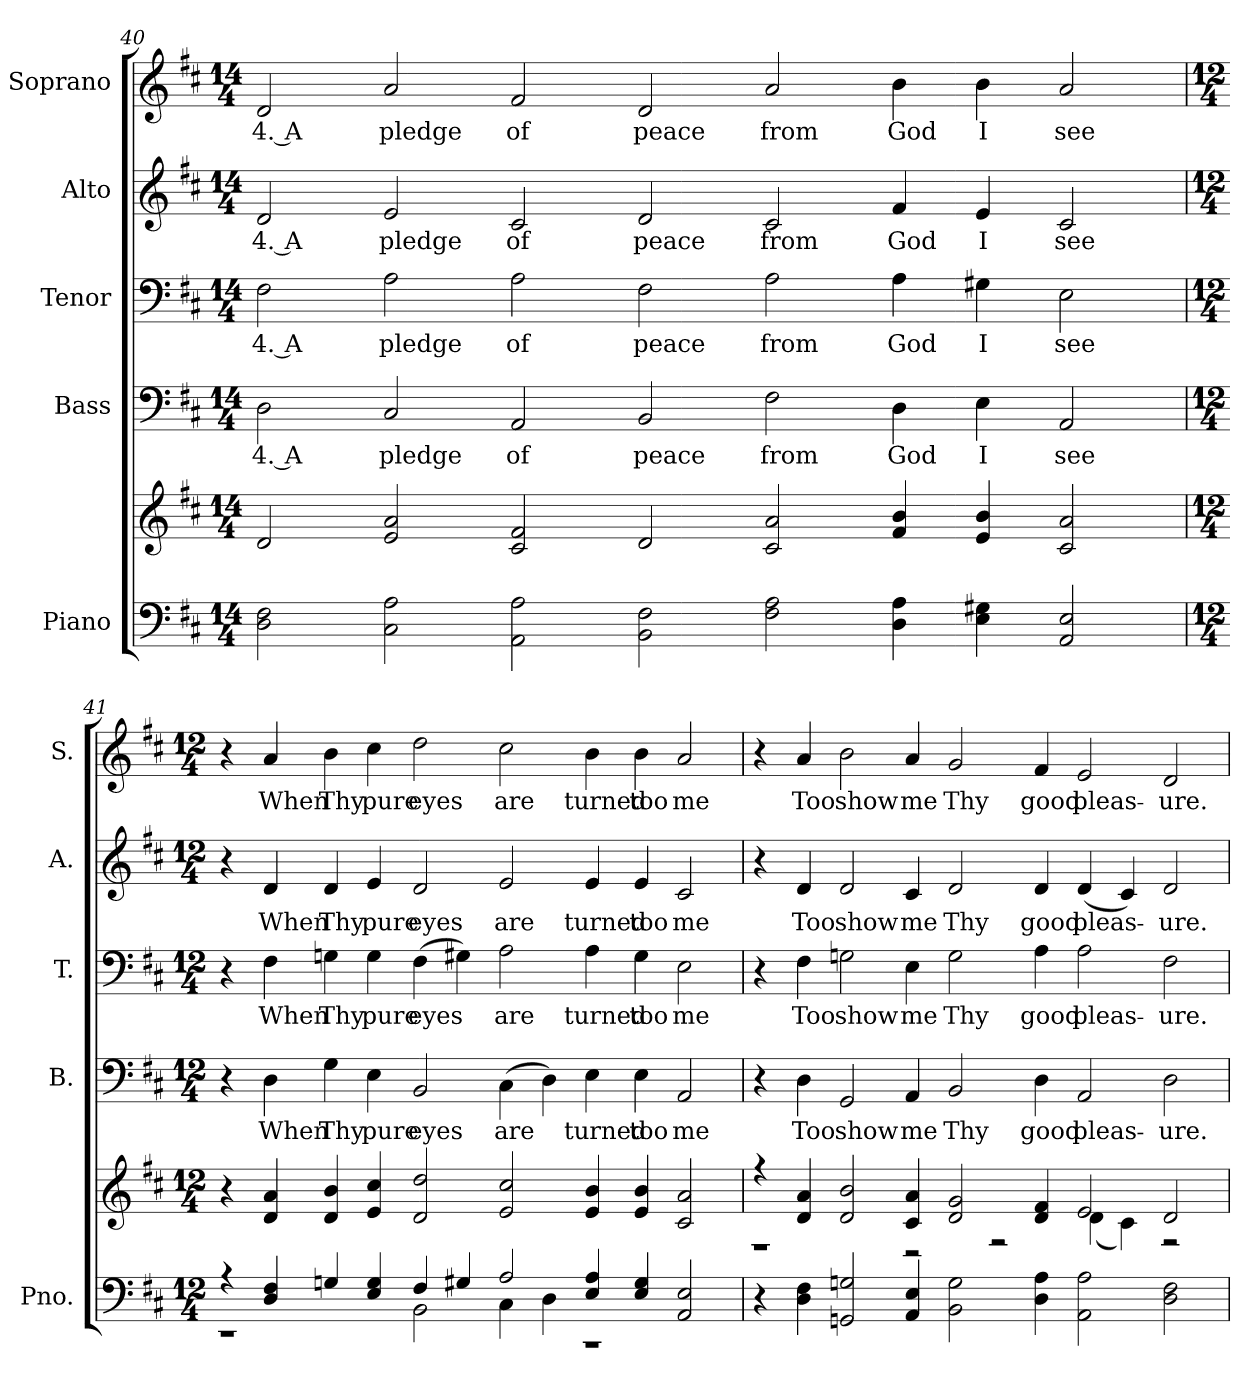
**kern	**kern	**kern	**text	**kern	**text	**kern	**text	**kern	**text
*part5	*part5	*part4	*part4	*part3	*part3	*part2	*part2	*part1	*part1
*staff6	*staff5	*staff4	*staff4	*staff3	*staff3	*staff2	*staff2	*staff1	*staff1
*I"Piano	*	*I"Bass	*	*I"Tenor	*	*I"Alto	*	*I"Soprano	*
*I'Pno.	*	*I'B.	*	*I'T.	*	*I'A.	*	*I'S.	*
!!LO:PB:g=z
*clefF4	*clefG2	*clefF4	*	*clefF4	*	*clefG2	*	*clefG2	*
*k[f#c#]	*k[f#c#]	*k[f#c#]	*	*k[f#c#]	*	*k[f#c#]	*	*k[f#c#]	*
*D:	*D:	*D:	*	*D:	*	*D:	*	*D:	*
*M14/4	*M14/4	*M14/4	*	*M14/4	*	*M14/4	*	*M14/4	*
=40	=40	=40	=40	=40	=40	=40	=40	=40	=40
!	!	!	!LO:LY:b:color=#000000	!	!	!	!	!	!
!	!	!	!	!	!LO:LY:b:color=#000000	!	!	!	!
!	!	!	!	!	!	!	!LO:LY:b:color=#000000	!	!
!	!	!	!	!	!	!	!	!	!LO:LY:b:color=#000000
2Di\ 2F#i	2di/	2Di\	4. A	2F#i\	4. A	2di/	4. A	2di/	4. A
!	!	!	!LO:LY:b:color=#000000	!	!	!	!	!	!
!	!	!	!	!	!LO:LY:b:color=#000000	!	!	!	!
!	!	!	!	!	!	!	!LO:LY:b:color=#000000	!	!
!	!	!	!	!	!	!	!	!	!LO:LY:b:color=#000000
2C#i\ 2Ai	2ei/ 2ai	2C#i/	pledge	2Ai\	pledge	2ei/	pledge	2ai/	pledge
!	!	!	!LO:LY:b:color=#000000	!	!	!	!	!	!
!	!	!	!	!	!LO:LY:b:color=#000000	!	!	!	!
!	!	!	!	!	!	!	!LO:LY:b:color=#000000	!	!
!	!	!	!	!	!	!	!	!	!LO:LY:b:color=#000000
2AAi\ 2Ai	2c#i/ 2f#i	2AAi/	of	2Ai\	of	2c#i/	of	2f#i/	of
!	!	!	!LO:LY:b:color=#000000	!	!	!	!	!	!
!	!	!	!	!	!LO:LY:b:color=#000000	!	!	!	!
!	!	!	!	!	!	!	!LO:LY:b:color=#000000	!	!
!	!	!	!	!	!	!	!	!	!LO:LY:b:color=#000000
2BBi\ 2F#i	2di/	2BBi/	peace	2F#i\	peace	2di/	peace	2di/	peace
!	!	!	!LO:LY:b:color=#000000	!	!	!	!	!	!
!	!	!	!	!	!LO:LY:b:color=#000000	!	!	!	!
!	!	!	!	!	!	!	!LO:LY:b:color=#000000	!	!
!	!	!	!	!	!	!	!	!	!LO:LY:b:color=#000000
2F#i\ 2Ai	2c#i/ 2ai	2F#i\	from	2Ai\	from	2c#i/	from	2ai/	from
!	!	!	!LO:LY:b:color=#000000	!	!	!	!	!	!
!	!	!	!	!	!LO:LY:b:color=#000000	!	!	!	!
!	!	!	!	!	!	!	!LO:LY:b:color=#000000	!	!
!	!	!	!	!	!	!	!	!	!LO:LY:b:color=#000000
4Di\ 4Ai	4f#i/ 4bi	4Di\	God	4Ai\	God	4f#i/	God	4bi\	God
!	!	!	!LO:LY:b:color=#000000	!	!	!	!	!	!
!	!	!	!	!	!LO:LY:b:color=#000000	!	!	!	!
!	!	!	!	!	!	!	!LO:LY:b:color=#000000	!	!
!	!	!	!	!	!	!	!	!	!LO:LY:b:color=#000000
4Ei\ 4G#Xi	4ei/ 4bi	4Ei\	I	4G#Xi\	I	4ei/	I	4bi\	I
!	!	!	!LO:LY:b:color=#000000	!	!	!	!	!	!
!	!	!	!	!	!LO:LY:b:color=#000000	!	!	!	!
!	!	!	!	!	!	!	!LO:LY:b:color=#000000	!	!
!	!	!	!	!	!	!	!	!	!LO:LY:b:color=#000000
2AAi/ 2Ei	2c#i/ 2ai	2AAi/	see	2Ei\	see	2c#i/	see	2ai/	see
=41	=41	=41	=41	=41	=41	=41	=41	=41	=41
*M12/4	*M12/4	*M12/4	*	*M12/4	*	*M12/4	*	*M12/4	*
*^	*	*	*	*	*	*	*	*	*
4r	1r	4r	4r	.	4r	.	4r	.	4r	.
!	!	!	!	!LO:LY:b:color=#000000	!	!	!	!	!	!
!	!	!	!	!	!	!LO:LY:b:color=#000000	!	!	!	!
!	!	!	!	!	!	!	!	!LO:LY:b:color=#000000	!	!
!	!	!	!	!	!	!	!	!	!	!LO:LY:b:color=#000000
4Di/ 4F#i	.	4di/ 4ai	4Di\	When	4F#i\	When	4di/	When	4ai/	When
!	!	!	!	!LO:LY:b:color=#000000	!	!	!	!	!	!
!	!	!	!	!	!	!LO:LY:b:color=#000000	!	!	!	!
!	!	!	!	!	!	!	!	!LO:LY:b:color=#000000	!	!
!	!	!	!	!	!	!	!	!	!	!LO:LY:b:color=#000000
4Gni/	.	4di/ 4bi	4Gi\	Thy	4Gni\	Thy	4di/	Thy	4bi\	Thy
!	!	!	!	!LO:LY:b:color=#000000	!	!	!	!	!	!
!	!	!	!	!	!	!LO:LY:b:color=#000000	!	!	!	!
!	!	!	!	!	!	!	!	!LO:LY:b:color=#000000	!	!
!	!	!	!	!	!	!	!	!	!	!LO:LY:b:color=#000000
4Ei/ 4Gi	.	4ei/ 4cc#i	4Ei\	pure	4Gi\	pure	4ei/	pure	4cc#i\	pure
!	!	!	!	!LO:LY:b:color=#000000	!	!	!	!	!	!
!	!	!	!	!	!	!LO:LY:b:color=#000000	!	!	!	!
!	!	!	!	!	!	!	!	!LO:LY:b:color=#000000	!	!
!	!	!	!	!	!	!	!	!	!	!LO:LY:b:color=#000000
4F#i/	2BBi\	2di/ 2ddi	2BBi/	eyes	(4F#i\	eyes	2di/	eyes	2ddi\	eyes
4G#Xi/	.	.	.	.	4G#Xi\)	.	.	.	.	.
!	!	!	!	!LO:LY:b:color=#000000	!	!	!	!	!	!
!	!	!	!	!	!	!LO:LY:b:color=#000000	!	!	!	!
!	!	!	!	!	!	!	!	!LO:LY:b:color=#000000	!	!
!	!	!	!	!	!	!	!	!	!	!LO:LY:b:color=#000000
2Ai/	4C#i\	2ei/ 2cc#i	(4C#i\	are	2Ai\	are	2ei/	are	2cc#i\	are
.	4Di\	.	4Di\)	.	.	.	.	.	.	.
!	!	!	!	!LO:LY:b:color=#000000	!	!	!	!	!	!
!	!	!	!	!	!	!LO:LY:b:color=#000000	!	!	!	!
!	!	!	!	!	!	!	!	!LO:LY:b:color=#000000	!	!
!	!	!	!	!	!	!	!	!	!	!LO:LY:b:color=#000000
4Ei/ 4Ai	1r	4ei/ 4bi	4Ei\	turned	4Ai\	turned	4ei/	turned	4bi\	turned
!	!	!	!	!LO:LY:b:color=#000000	!	!	!	!	!	!
!	!	!	!	!	!	!LO:LY:b:color=#000000	!	!	!	!
!	!	!	!	!	!	!	!	!LO:LY:b:color=#000000	!	!
!	!	!	!	!	!	!	!	!	!	!LO:LY:b:color=#000000
4Ei/ 4G#i	.	4ei/ 4bi	4Ei\	too	4G#i\	too	4ei/	too	4bi\	too
!	!	!	!	!LO:LY:b:color=#000000	!	!	!	!	!	!
!	!	!	!	!	!	!LO:LY:b:color=#000000	!	!	!	!
!	!	!	!	!	!	!	!	!LO:LY:b:color=#000000	!	!
!	!	!	!	!	!	!	!	!	!	!LO:LY:b:color=#000000
2AAi/ 2Ei	.	2c#i/ 2ai	2AAi/	me	2Ei\	me	2c#i/	me	2ai/	me
*v	*v	*	*	*	*	*	*	*	*	*
!!LO:PB:g=z
=42	=42	=42	=42	=42	=42	=42	=42	=42	=42
*	*^	*	*	*	*	*	*	*	*
4r	4r	1r	4r	.	4r	.	4r	.	4r	.
!	!	!	!	!LO:LY:b:color=#000000	!	!	!	!	!	!
!	!	!	!	!	!	!LO:LY:b:color=#000000	!	!	!	!
!	!	!	!	!	!	!	!	!LO:LY:b:color=#000000	!	!
!	!	!	!	!	!	!	!	!	!	!LO:LY:b:color=#000000
4Di\ 4F#i	4di/ 4ai	.	4Di\	Too	4F#i\	Too	4di/	Too	4ai/	Too
!	!	!	!	!LO:LY:b:color=#000000	!	!	!	!	!	!
!	!	!	!	!	!	!LO:LY:b:color=#000000	!	!	!	!
!	!	!	!	!	!	!	!	!LO:LY:b:color=#000000	!	!
!	!	!	!	!	!	!	!	!	!	!LO:LY:b:color=#000000
2GGni/ 2Gni	2di/ 2bi	.	2GGi/	show	2Gni\	show	2di/	show	2bi\	show
!	!	!	!	!LO:LY:b:color=#000000	!	!	!	!	!	!
!	!	!	!	!	!	!LO:LY:b:color=#000000	!	!	!	!
!	!	!	!	!	!	!	!	!LO:LY:b:color=#000000	!	!
!	!	!	!	!	!	!	!	!	!	!LO:LY:b:color=#000000
4AAi/ 4Ei	4c#i/ 4ai	2r	4AAi/	me	4Ei\	me	4c#i/	me	4ai/	me
!	!	!	!	!LO:LY:b:color=#000000	!	!	!	!	!	!
!	!	!	!	!	!	!LO:LY:b:color=#000000	!	!	!	!
!	!	!	!	!	!	!	!	!LO:LY:b:color=#000000	!	!
!	!	!	!	!	!	!	!	!	!	!LO:LY:b:color=#000000
2BBi\ 2Gi	2di/ 2gi	.	2BBi/	Thy	2Gi\	Thy	2di/	Thy	2gi/	Thy
.	.	2r	.	.	.	.	.	.	.	.
!	!	!	!	!LO:LY:b:color=#000000	!	!	!	!	!	!
!	!	!	!	!	!	!LO:LY:b:color=#000000	!	!	!	!
!	!	!	!	!	!	!	!	!LO:LY:b:color=#000000	!	!
!	!	!	!	!	!	!	!	!	!	!LO:LY:b:color=#000000
4Di\ 4Ai	4di/ 4f#i	.	4Di\	good	4Ai\	good	4di/	good	4f#i/	good
!	!	!	!	!LO:LY:b:color=#000000	!	!	!	!	!	!
!	!	!	!	!	!	!LO:LY:b:color=#000000	!	!	!	!
!	!	!	!	!	!	!	!	!LO:LY:b:color=#000000	!	!
!	!	!	!	!	!	!	!	!	!	!LO:LY:b:color=#000000
2AAi\ 2Ai	2ei/	(4di\	2AAi/	pleas-	2Ai\	pleas-	(4di/	pleas-	2ei/	pleas-
.	.	4c#i\)	.	.	.	.	4c#i/)	.	.	.
!	!	!	!	!LO:LY:b:color=#000000	!	!	!	!	!	!
!	!	!	!	!	!	!LO:LY:b:color=#000000	!	!	!	!
!	!	!	!	!	!	!	!	!LO:LY:b:color=#000000	!	!
!	!	!	!	!	!	!	!	!	!	!LO:LY:b:color=#000000
2Di\ 2F#i	2di/	2r	2Di\	-ure.	2F#i\	-ure.	2di/	-ure.	2di/	-ure.
*	*v	*v	*	*	*	*	*	*	*	*
=	=	=	=	=	=	=	=	=	=
*-	*-	*-	*-	*-	*-	*-	*-	*-	*-
